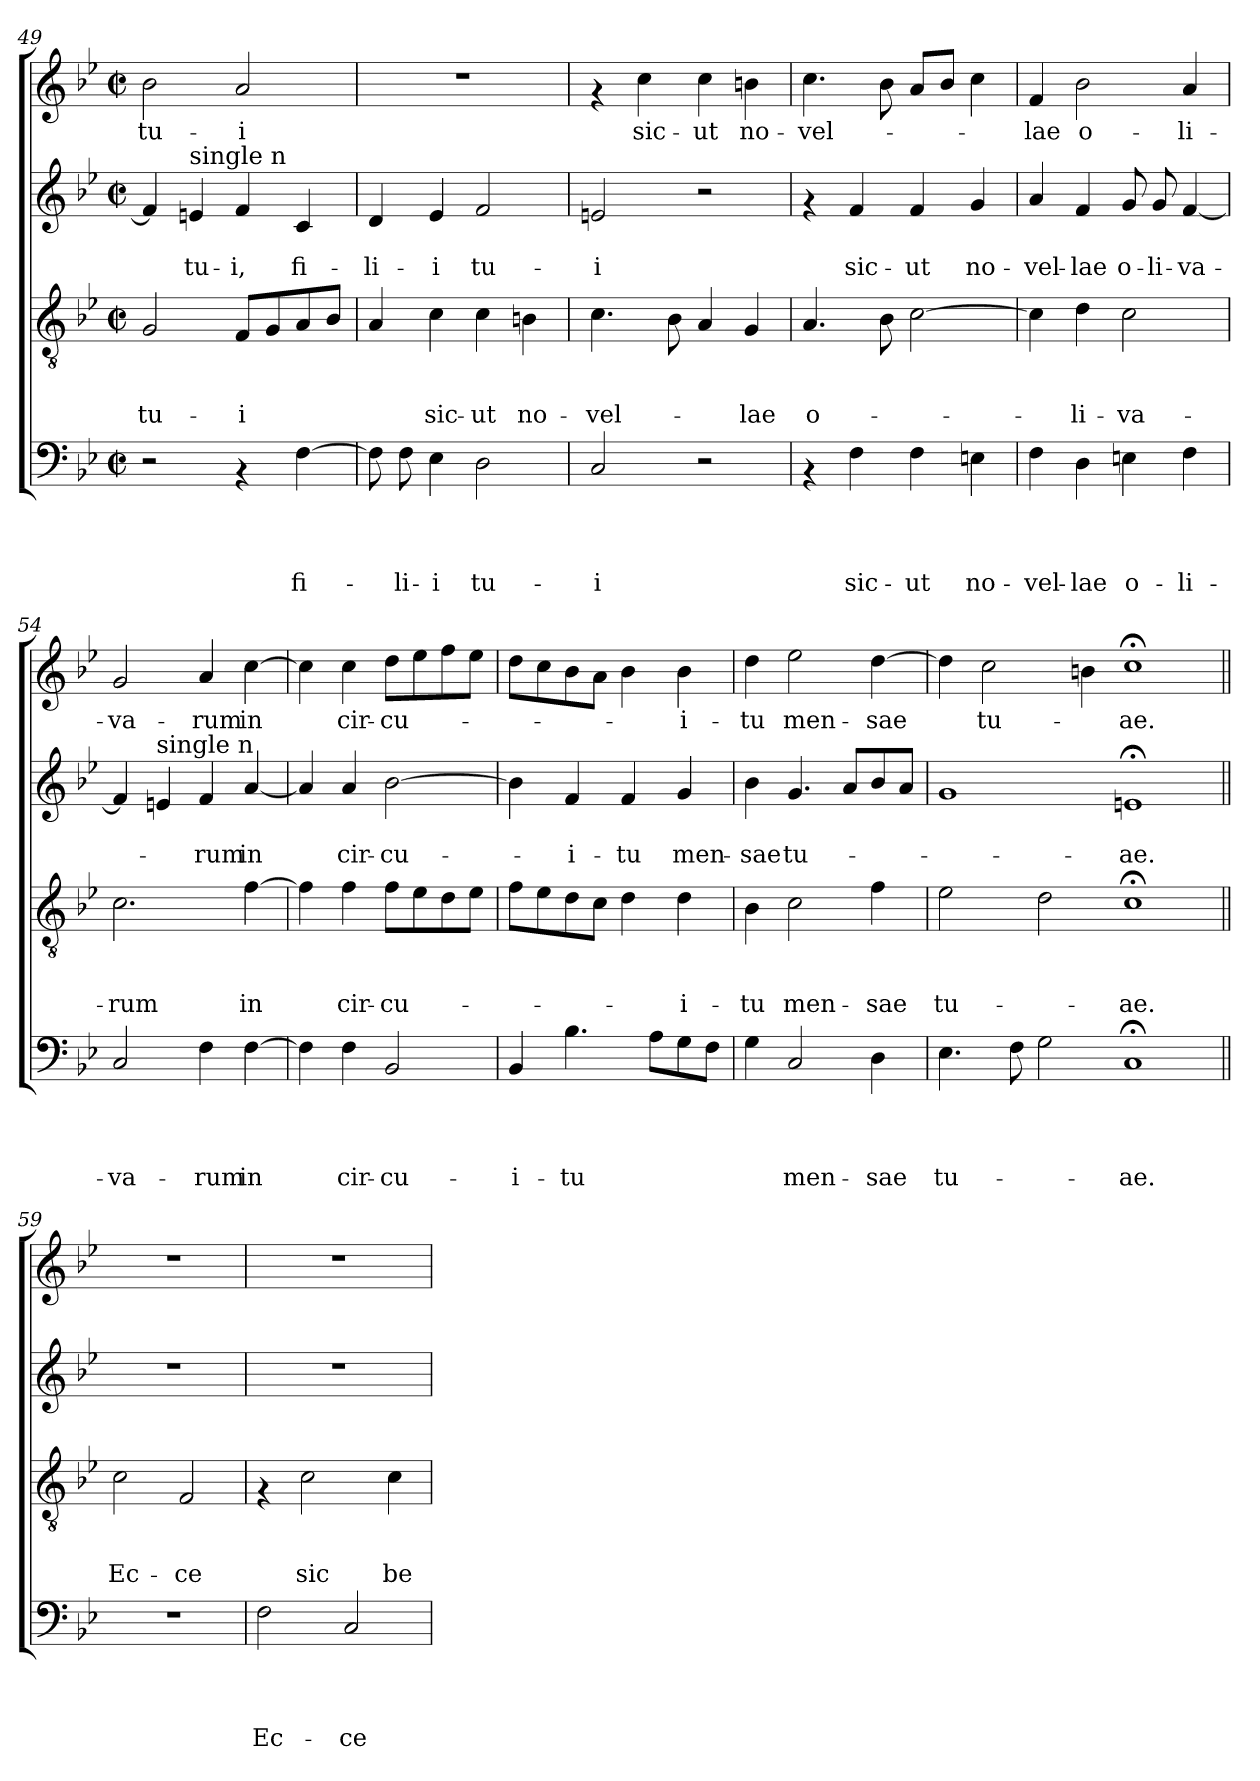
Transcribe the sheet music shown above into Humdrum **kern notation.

**kern	**text	**text	**text	**text	**kern	**text	**text	**text	**kern	**text	**text	**kern	**text
*part4	*part4	*part4	*part4	*part4	*part3	*part3	*part3	*part3	*part2	*part2	*part2	*part1	*part1
*staff4	*staff4	*staff4	*staff4	*staff4	*staff3	*staff3	*staff3	*staff3	*staff2	*staff2	*staff2	*staff1	*staff1
*clefF4	*	*	*	*	*clefGv2	*	*	*	*clefG2	*	*	*clefG2	*
*k[b-e-]	*	*	*	*	*k[b-e-]	*	*	*	*k[b-e-]	*	*	*k[b-e-]	*
*B-:	*	*	*	*	*B-:	*	*	*	*B-:	*	*	*B-:	*
*M2/2	*	*	*	*	*M2/2	*	*	*	*M2/2	*	*	*M2/2	*
*met(c|)	*	*	*	*	*met(c|)	*	*	*	*met(c|)	*	*	*met(c|)	*
=49	=49	=49	=49	=49	=49	=49	=49	=49	=49	=49	=49	=49	=49
!	!	!	!	!	!	!	!	!LO:LY:b	!	!	!	!	!LO:LY:b
2r	.	.	.	.	2G/	.	.	tu-	4f/]	.	.	2b-\	tu-
!	!	!	!	!	!	!	!	!	!LO:TX:a:t=single n	!	!	!	!
!	!	!	!	!	!	!	!	!	!	!	!LO:LY:b	!	!
.	.	.	.	.	.	.	.	.	4e/	.	tu-	.	.
!	!	!	!	!	!	!	!	!LO:LY:b	!	!	!LO:LY:b	!	!LO:LY:b
4rAA	.	.	.	.	8F/L	.	.	-i	4f/	.	-i,	2a/	-i
.	.	.	.	.	8G/	.	.	.	.	.	.	.	.
!	!	!	!	!LO:LY:b	!	!	!	!	!	!	!LO:LY:b	!	!
[<4F\	.	.	.	fi-	8A/	.	.	.	4c/	.	fi-	.	.
.	.	.	.	.	8B-/J	.	.	.	.	.	.	.	.
!!LO:LB:g=z
=50	=50	=50	=50	=50	=50	=50	=50	=50	=50	=50	=50	=50	=50
!	!	!	!	!	!	!	!	!	!	!	!LO:LY:b	!	!
8F\]	.	.	.	.	4A/	.	.	.	4d/	.	-li-	1r	.
!	!	!	!	!LO:LY:b	!	!	!	!	!	!	!	!	!
8F\	.	.	.	-li-	.	.	.	.	.	.	.	.	.
!	!	!	!	!LO:LY:b	!	!	!	!LO:LY:b	!	!	!LO:LY:b	!	!
4E-\	.	.	.	-i	4c\	.	.	sic-	4e-/	.	-i	.	.
!	!	!	!	!LO:LY:b	!	!	!	!LO:LY:b	!	!	!LO:LY:b	!	!
2D\	.	.	.	tu-	4c\	.	.	-ut	2f/	.	tu-	.	.
!	!	!	!	!	!	!	!	!LO:LY:b	!	!	!	!	!
.	.	.	.	.	4Bn\	.	.	no-	.	.	.	.	.
=51	=51	=51	=51	=51	=51	=51	=51	=51	=51	=51	=51	=51	=51
!	!	!	!	!LO:LY:b	!	!	!	!LO:LY:b	!	!	!LO:LY:b	!	!
2C/	.	.	.	-i	4.c\	.	.	-vel-	2en/	.	-i	4rf	.
!	!	!	!	!	!	!	!	!	!	!	!	!	!LO:LY:b
.	.	.	.	.	.	.	.	.	.	.	.	4cc\	sic-
.	.	.	.	.	8B-\	.	.	.	.	.	.	.	.
!	!	!	!	!	!	!	!	!	!	!	!	!	!LO:LY:b
2r	.	.	.	.	4A/	.	.	.	2r	.	.	4cc\	-ut
!	!	!	!	!	!	!	!	!LO:LY:b	!	!	!	!	!LO:LY:b
.	.	.	.	.	4G/	.	.	-lae	.	.	.	4bn\	no-
=52	=52	=52	=52	=52	=52	=52	=52	=52	=52	=52	=52	=52	=52
!	!	!	!	!	!	!	!	!LO:LY:b	!	!	!	!	!LO:LY:b
4rAA	.	.	.	.	4.A/	.	.	o-	4rf	.	.	4.cc\	-vel-
!	!	!	!	!LO:LY:b	!	!	!	!	!	!	!LO:LY:b	!	!
4F\	.	.	.	sic-	.	.	.	.	4f/	.	sic-	.	.
.	.	.	.	.	8B-\	.	.	.	.	.	.	8b-\	.
!	!	!	!	!LO:LY:b	!	!	!	!	!	!	!LO:LY:b	!	!
4F\	.	.	.	-ut	[>2c\	.	.	.	4f/	.	-ut	8a/L	.
.	.	.	.	.	.	.	.	.	.	.	.	8b-/J	.
!	!	!	!	!LO:LY:b	!	!	!	!	!	!	!LO:LY:b	!	!
4En\	.	.	.	no-	.	.	.	.	4g/	.	no-	4cc\	.
=53	=53	=53	=53	=53	=53	=53	=53	=53	=53	=53	=53	=53	=53
!	!	!	!	!LO:LY:b	!	!	!	!	!	!	!LO:LY:b	!	!LO:LY:b
4F\	.	.	.	-vel-	4c\]	.	.	.	4a/	.	-vel-	4f/	-lae
!	!	!	!	!LO:LY:b	!	!	!	!LO:LY:b	!	!	!LO:LY:b	!	!LO:LY:b
4D\	.	.	.	-lae	4d\	.	.	-li-	4f/	.	-lae	2b-\	o-
!	!	!	!	!LO:LY:b	!	!	!	!LO:LY:b	!	!	!LO:LY:b	!	!
4En\	.	.	.	o-	2c\	.	.	-va-	8g/	.	o-	.	.
!	!	!	!	!	!	!	!	!	!	!	!LO:LY:b	!	!
.	.	.	.	.	.	.	.	.	8g/	.	-li-	.	.
!	!	!	!	!LO:LY:b	!	!	!	!	!	!	!LO:LY:b	!	!LO:LY:b
4F\	.	.	.	-li-	.	.	.	.	[<4f/	.	-va-	4a/	-li-
=54	=54	=54	=54	=54	=54	=54	=54	=54	=54	=54	=54	=54	=54
!	!	!	!	!LO:LY:b	!	!	!	!LO:LY:b	!	!	!	!	!LO:LY:b
2C/	.	.	.	-va-	2.c\	.	.	-rum	4f/]	.	.	2g/	-va-
!	!	!	!	!	!	!	!	!	!LO:TX:a:t=single n	!	!	!	!
.	.	.	.	.	.	.	.	.	4e/	.	.	.	.
!	!	!	!	!LO:LY:b	!	!	!	!	!	!	!LO:LY:b	!	!LO:LY:b
4F\	.	.	.	-rum	.	.	.	.	4f/	.	-rum	4a/	-rum
!	!	!	!	!LO:LY:b	!	!	!	!LO:LY:b	!	!	!LO:LY:b	!	!LO:LY:b
[>4F\	.	.	.	in	[>4f\	.	.	in	[<4a/	.	in	[>4cc\	in
=55	=55	=55	=55	=55	=55	=55	=55	=55	=55	=55	=55	=55	=55
4F\]	.	.	.	.	4f\]	.	.	.	4a/]	.	.	4cc\]	.
!	!	!	!	!LO:LY:b	!	!	!	!LO:LY:b	!	!	!LO:LY:b	!	!LO:LY:b
4F\	.	.	.	cir-	4f\	.	.	cir-	4a/	.	cir-	4cc\	cir-
!	!	!	!	!LO:LY:b	!	!	!	!LO:LY:b	!	!	!LO:LY:b	!	!LO:LY:b
2BB-/	.	.	.	-cu-	8f\L	.	.	-cu-	[>2b-\	.	-cu-	8dd\L	-cu-
.	.	.	.	.	8e-\	.	.	.	.	.	.	8ee-\	.
.	.	.	.	.	8d\	.	.	.	.	.	.	8ff\	.
.	.	.	.	.	8e-\J	.	.	.	.	.	.	8ee-\J	.
=56	=56	=56	=56	=56	=56	=56	=56	=56	=56	=56	=56	=56	=56
!	!	!	!	!LO:LY:b	!	!	!	!	!	!	!	!	!
4BB-/	.	.	.	-i-	8f\L	.	.	.	4b-\]	.	.	8dd\L	.
.	.	.	.	.	8e-\	.	.	.	.	.	.	8cc\	.
!	!	!	!	!LO:LY:b	!	!	!	!	!	!	!LO:LY:b	!	!
4.B-\	.	.	.	-tu	8d\	.	.	.	4f/	.	-i-	8b-\	.
.	.	.	.	.	8c\J	.	.	.	.	.	.	8a\J	.
!	!	!	!	!	!	!	!	!	!	!	!LO:LY:b	!	!
.	.	.	.	.	4d\	.	.	.	4f/	.	-tu	4b-\	.
8A\L	.	.	.	.	.	.	.	.	.	.	.	.	.
!	!	!	!	!	!	!	!	!LO:LY:b	!	!	!LO:LY:b	!	!LO:LY:b
8G\	.	.	.	.	4d\	.	.	-i-	4g/	.	men-	4b-\	-i-
8F\J	.	.	.	.	.	.	.	.	.	.	.	.	.
!!LO:PB:g=z
=57	=57	=57	=57	=57	=57	=57	=57	=57	=57	=57	=57	=57	=57
!	!	!	!	!	!	!	!	!LO:LY:b	!	!	!LO:LY:b	!	!LO:LY:b
4G\	.	.	.	.	4B-\	.	.	-tu	4b-\	.	-sae	4dd\	-tu
!	!	!	!	!LO:LY:b	!	!	!	!LO:LY:b	!	!	!LO:LY:b	!	!LO:LY:b
2C/	.	.	.	men-	2c\	.	.	men-	4.g/	.	tu-	2ee-\	men-
.	.	.	.	.	.	.	.	.	8a/L	.	.	.	.
!	!	!	!	!LO:LY:b	!	!	!	!LO:LY:b	!	!	!	!	!LO:LY:b
4D\	.	.	.	-sae	4f\	.	.	-sae	8b-/	.	.	[>4dd\	-sae
.	.	.	.	.	.	.	.	.	8a/J	.	.	.	.
=58	=58	=58	=58	=58	=58	=58	=58	=58	=58	=58	=58	=58	=58
!	!	!	!	!LO:LY:b	!	!	!	!LO:LY:b	!	!	!	!	!
4.E-\	.	.	.	tu-	2e-\	.	.	tu-	1g	.	.	4dd\]	.
!	!	!	!	!	!	!	!	!	!	!	!	!	!LO:LY:b
.	.	.	.	.	.	.	.	.	.	.	.	2cc\	tu-
8F\	.	.	.	.	.	.	.	.	.	.	.	.	.
2G\	.	.	.	.	2d\	.	.	.	.	.	.	.	.
.	.	.	.	.	.	.	.	.	.	.	.	4bn\	.
!	!	!	!	!LO:LY:b	!	!	!	!LO:LY:b	!	!	!LO:LY:b	!	!LO:LY:b
1C;	.	.	.	-ae.	1c;<	.	.	-ae.	1en;	.	-ae.	1cc;<	-ae.
=59||	=59||	=59||	=59||	=59||	=59||	=59||	=59||	=59||	=59||	=59||	=59||	=59||	=59||
!	!	!	!	!	!	!	!	!LO:LY:b	!	!	!	!	!
1r	.	.	.	.	2c\	.	.	Ec-	1r	.	.	1r	.
!	!	!	!	!	!	!	!	!LO:LY:b	!	!	!	!	!
.	.	.	.	.	2F/	.	.	-ce	.	.	.	.	.
=60	=60	=60	=60	=60	=60	=60	=60	=60	=60	=60	=60	=60	=60
!	!	!	!	!LO:LY:b	!	!	!	!	!	!	!	!	!
2F\	.	.	.	Ec-	4rF	.	.	.	1r	.	.	1r	.
!	!	!	!	!	!	!	!	!LO:LY:b	!	!	!	!	!
.	.	.	.	.	2c\	.	.	sic	.	.	.	.	.
!	!	!	!	!LO:LY:b	!	!	!	!	!	!	!	!	!
2C/	.	.	.	-ce	.	.	.	.	.	.	.	.	.
!	!	!	!	!	!	!	!	!LO:LY:b	!	!	!	!	!
.	.	.	.	.	4c\	.	.	be-	.	.	.	.	.
=	=	=	=	=	=	=	=	=	=	=	=	=	=
*-	*-	*-	*-	*-	*-	*-	*-	*-	*-	*-	*-	*-	*-
